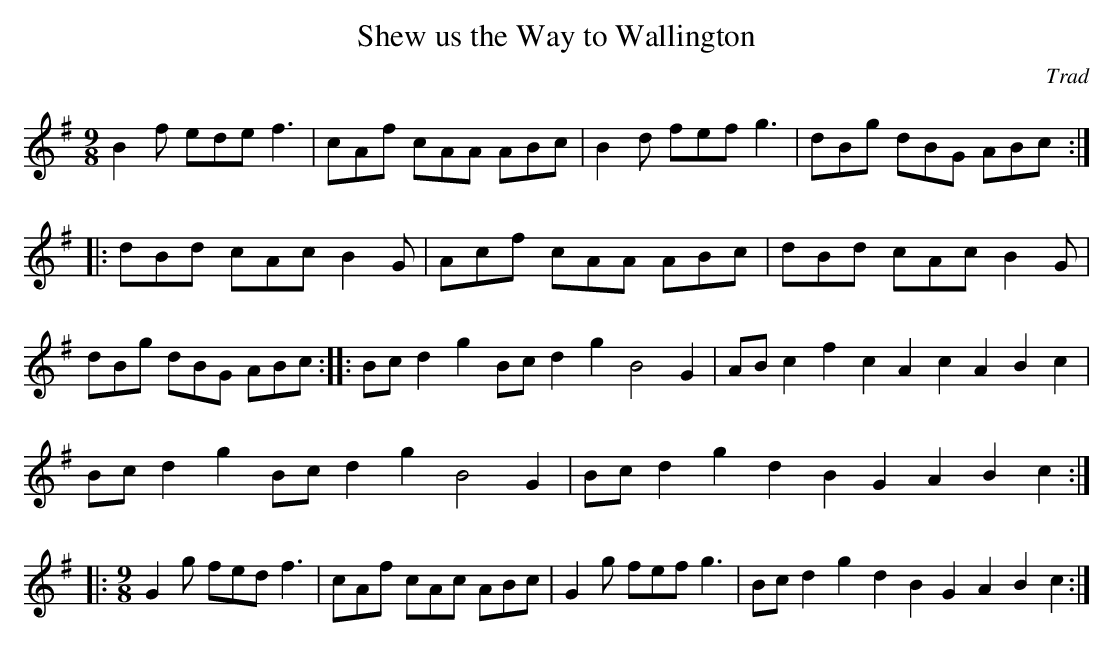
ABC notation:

X:1
T:Shew us the Way to Wallington
C:Trad
M:9/8
K:G
B2 f ede f3| cAf cAA ABc| B2 d fef g3| dBg dBG ABc::\
dBd cAc B2 G| Acf cAA ABc| dBd cAc B2 G| dBg dBG ABc::\
M:9/8l
Bcd2g2 Bcd2g2 B4 G2|ABc2f2 c2A2c2 A2B2c2|Bcd2g2 Bcd2g2 B4 G2|Bcd2g2 d2B2G2 A2B2c2::\
M:9/8
G2 g fed f3| cAf cAc ABc | G2 g fefg3|\
M:9/8l
Bcd2g2 d2B2G2 A2B2c2:|
